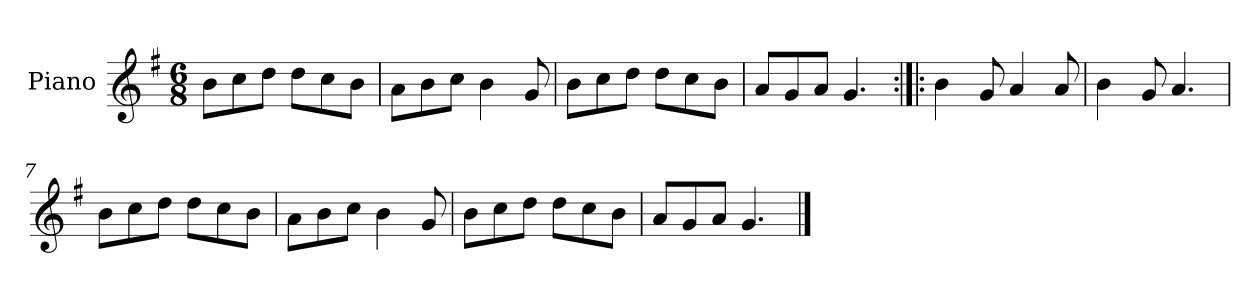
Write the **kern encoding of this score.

**kern
*part1
*staff1
*I"Piano
*I'Pno.
*clefG2
*k[f#]
*M6/8
=1
8b\L
8cc\
8dd\J
8dd\L
8cc\
8b\J
=2
8a\L
8b\
8cc\J
4b\
8g/
=3
8b\L
8cc\
8dd\J
8dd\L
8cc\
8b\J
=4
8a/L
8g/
8a/J
4.g/
=5:|!|:
4b\
8g/
4a/
8a/
=6
4b\
8g/
4.a/
=7
8b\L
8cc\
8dd\J
8dd\L
8cc\
8b\J
!!LO:LB:g=z
=8
8a\L
8b\
8cc\J
4b\
8g/
=9
8b\L
8cc\
8dd\J
8dd\L
8cc\
8b\J
=10
8a/L
8g/
8a/J
4.g/
==
*-
